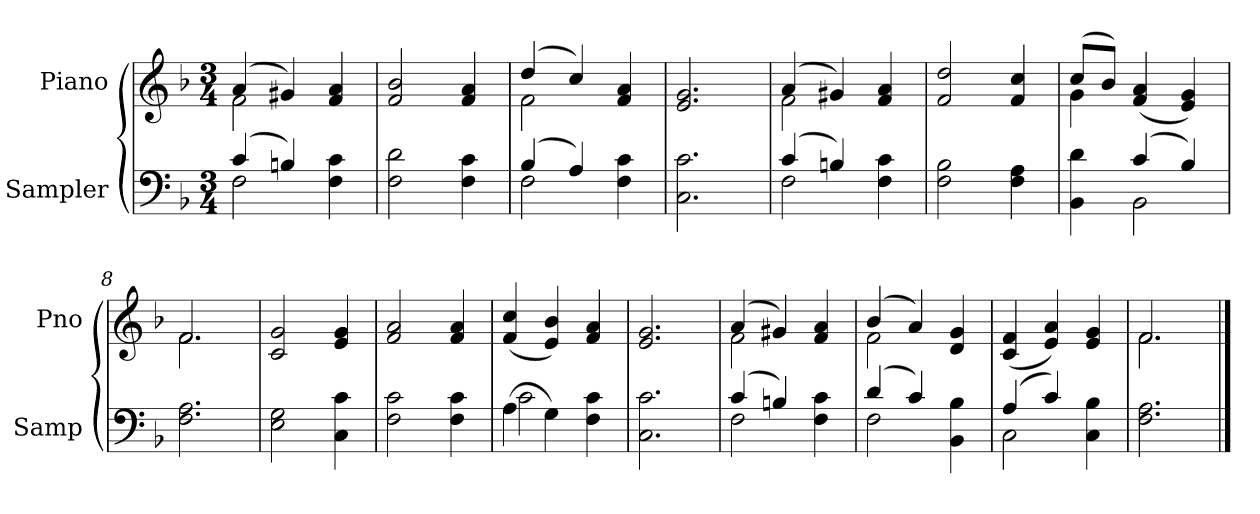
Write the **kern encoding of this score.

**kern	**kern
*part2	*part1
*staff2	*staff1
*I"Sampler	*I"Piano
*I'Samp	*I'Pno
*clefF4	*clefG2
*k[b-]	*k[b-]
*F:	*F:
*M3/4	*M3/4
=1	=1
*^	*^
(4c/	2F	(4a/	2f
4Bn/)	.	4g#X/)	.
4F 4c	4ryy	4f 4a	4ryy
*v	*v	*	*
*	*v	*v
=2	=2
2F 2d	2f 2b-
4F 4c	4f 4a
=3	=3
*^	*^
(4B-/	2F	(4dd/	2f
4A/)	.	4cc/)	.
4F 4c	4ryy	4f 4a	4ryy
*v	*v	*	*
*	*v	*v
=4	=4
2.C 2.c	2.e 2.g
=5	=5
*^	*^
(4c/	2F	(4a/	2f
4Bn/)	.	4g#X/)	.
4F 4c	4ryy	4f 4a	4ryy
*v	*v	*	*
*	*v	*v
=6	=6
2F 2B-	2f 2dd
4F 4A	4f 4cc
=7	=7
*^	*^
4BB- 4d	4ryy	(8cc/L	4g
.	.	8b-/J)	.
(4c/	2BB-	(4f 4a	2ryy
4B-/)	.	4e 4g)	.
*v	*v	*	*
=8	=8	=8
2.F 2.A	2.f/	2.f
*	*v	*v
=9	=9
2E 2G	2c 2g
4C 4c	4e 4g
=10	=10
2F 2c	2f 2a
4F 4c	4f 4a
=11	=11
*^	*
(4A\	2c	(4f 4cc
4G\)	.	4e 4b-)
4F 4c	4ryy	4f 4a
*v	*v	*
=12	=12
2.C 2.c	2.e 2.g
=13	=13
*^	*^
(4c/	2F	(4a/	2f
4Bn/)	.	4g#X)	.
4F 4c	4ryy	4f 4a	4ryy
=14	=14	=14	=14
(4d/	2F	(4b-/	2f
4c/)	.	4a/)	.
4BB- 4B-	4ryy	4d 4g	4ryy
*	*	*v	*v
=15	=15	=15
(4A/	2C	(4c 4f
4c/)	.	4e 4a)
4C 4B-	4ryy	4e 4g
*v	*v	*
=16	=16
*	*^
2.F 2.A	2.f/	2.f
*	*v	*v
==	==
*-	*-
